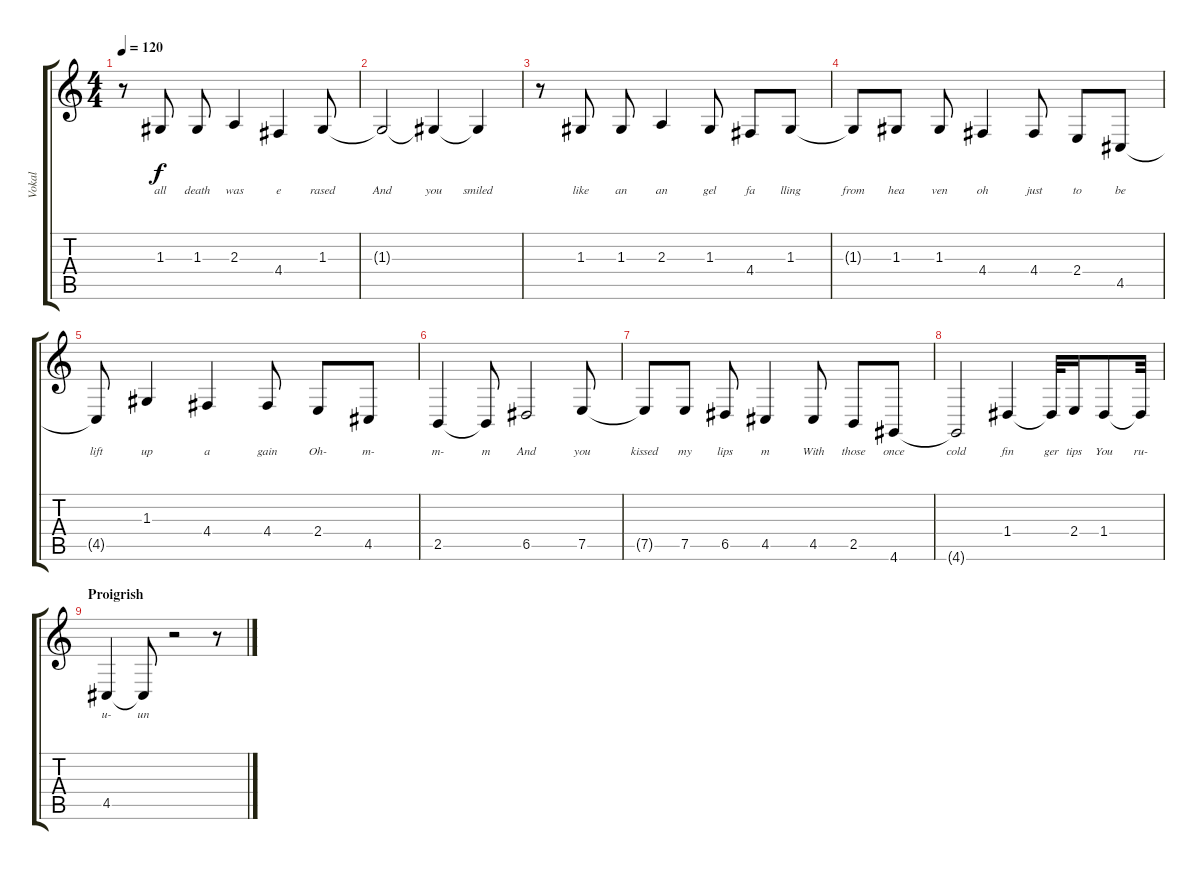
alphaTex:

\track ("Vokal" "Vokal") {instrument fx4atmosphere}
\staff {score tabs}
\tuning (E4 B3 G3 D3 A2 E2) {hide}
\ts (4 4)
\tempo 120
\clef g2
\ks c
r.8{dy f} 1.3.8{lyrics (0 "all") lyrics (1 "") lyrics (2 "") lyrics (3 "") lyrics (4 "")} 1.3.8{lyrics (0 "death") lyrics (1 "") lyrics (2 "") lyrics (3 "") lyrics (4 "")} 2.3.4{lyrics (0 "was") lyrics (1 "") lyrics (2 "") lyrics (3 "") lyrics (4 "")} 4.4.4{lyrics (0 "e") lyrics (1 "") lyrics (2 "") lyrics (3 "") lyrics (4 "")} 1.3.8{lyrics (0 "rased") lyrics (1 "") lyrics (2 "") lyrics (3 "") lyrics (4 "")} |
1.3{t}.2{lyrics (0 "And") lyrics (1 "") lyrics (2 "") lyrics (3 "") lyrics (4 "")} 1.3{t}.4{lyrics (0 "you") lyrics (1 "") lyrics (2 "") lyrics (3 "") lyrics (4 "")} 1.3{t}.4{lyrics (0 "smiled") lyrics (1 "") lyrics (2 "") lyrics (3 "") lyrics (4 "")} |
r.8 1.3.8{lyrics (0 "like") lyrics (1 "") lyrics (2 "") lyrics (3 "") lyrics (4 "")} 1.3.8{lyrics (0 "an") lyrics (1 "") lyrics (2 "") lyrics (3 "") lyrics (4 "")} 2.3.4{lyrics (0 "an") lyrics (1 "") lyrics (2 "") lyrics (3 "") lyrics (4 "")} 1.3.8{lyrics (0 "gel") lyrics (1 "") lyrics (2 "") lyrics (3 "") lyrics (4 "")} 4.4.8{lyrics (0 "fa") lyrics (1 "") lyrics (2 "") lyrics (3 "") lyrics (4 "")} 1.3.8{lyrics (0 "lling") lyrics (1 "") lyrics (2 "") lyrics (3 "") lyrics (4 "")} |
1.3{t}.8{lyrics (0 "from") lyrics (1 "") lyrics (2 "") lyrics (3 "") lyrics (4 "")} 1.3.8{lyrics (0 "hea") lyrics (1 "") lyrics (2 "") lyrics (3 "") lyrics (4 "")} 1.3.8{lyrics (0 "ven") lyrics (1 "") lyrics (2 "") lyrics (3 "") lyrics (4 "")} 4.4.4{lyrics (0 "oh") lyrics (1 "") lyrics (2 "") lyrics (3 "") lyrics (4 "")} 4.4.8{lyrics (0 "just") lyrics (1 "") lyrics (2 "") lyrics (3 "") lyrics (4 "")} 2.4.8{lyrics (0 "to") lyrics (1 "") lyrics (2 "") lyrics (3 "") lyrics (4 "")} 4.5.8{lyrics (0 "be") lyrics (1 "") lyrics (2 "") lyrics (3 "") lyrics (4 "")} |
4.5{t}.8{lyrics (0 "lift") lyrics (1 "") lyrics (2 "") lyrics (3 "") lyrics (4 "")} 1.3.4{lyrics (0 "up") lyrics (1 "") lyrics (2 "") lyrics (3 "") lyrics (4 "")} 4.4.4{lyrics (0 "a") lyrics (1 "") lyrics (2 "") lyrics (3 "") lyrics (4 "")} 4.4.8{lyrics (0 "gain") lyrics (1 "") lyrics (2 "") lyrics (3 "") lyrics (4 "")} 2.4.8{lyrics (0 "Oh-") lyrics (1 "") lyrics (2 "") lyrics (3 "") lyrics (4 "")} 4.5.8{lyrics (0 "m-") lyrics (1 "") lyrics (2 "") lyrics (3 "") lyrics (4 "")} |
2.5.4{lyrics (0 "m-") lyrics (1 "") lyrics (2 "") lyrics (3 "") lyrics (4 "")} 2.5{t}.8{lyrics (0 "m") lyrics (1 "") lyrics (2 "") lyrics (3 "") lyrics (4 "")} 6.5.2{lyrics (0 "And") lyrics (1 "") lyrics (2 "") lyrics (3 "") lyrics (4 "")} 7.5.8{lyrics (0 "you") lyrics (1 "") lyrics (2 "") lyrics (3 "") lyrics (4 "")} |
7.5{t}.8{lyrics (0 "kissed") lyrics (1 "") lyrics (2 "") lyrics (3 "") lyrics (4 "")} 7.5.8{lyrics (0 "my") lyrics (1 "") lyrics (2 "") lyrics (3 "") lyrics (4 "")} 6.5.8{lyrics (0 "lips") lyrics (1 "") lyrics (2 "") lyrics (3 "") lyrics (4 "")} 4.5.4{lyrics (0 "m") lyrics (1 "") lyrics (2 "") lyrics (3 "") lyrics (4 "")} 4.5.8{lyrics (0 "With") lyrics (1 "") lyrics (2 "") lyrics (3 "") lyrics (4 "")} 2.5.8{lyrics (0 "those") lyrics (1 "") lyrics (2 "") lyrics (3 "") lyrics (4 "")} 4.6.8{lyrics (0 "once") lyrics (1 "") lyrics (2 "") lyrics (3 "") lyrics (4 "")} |
4.6{t}.2{lyrics (0 "cold") lyrics (1 "") lyrics (2 "") lyrics (3 "") lyrics (4 "")} 1.4.4{lyrics (0 "fin") lyrics (1 "") lyrics (2 "") lyrics (3 "") lyrics (4 "")} 1.4{t}.32{lyrics (0 "ger") lyrics (1 "") lyrics (2 "") lyrics (3 "") lyrics (4 "")} 2.4.16{lyrics (0 "tips") lyrics (1 "") lyrics (2 "") lyrics (3 "") lyrics (4 "")} 1.4.8{lyrics (0 "You") lyrics (1 "") lyrics (2 "") lyrics (3 "") lyrics (4 "")} 1.4{t}.32{lyrics (0 "ru-") lyrics (1 "") lyrics (2 "") lyrics (3 "") lyrics (4 "")} |
\section ("" "Proigrish")
4.5.4{lyrics (0 "u-") lyrics (1 "") lyrics (2 "") lyrics (3 "") lyrics (4 "")} 4.5{t}.8{lyrics (0 "un") lyrics (1 "") lyrics (2 "") lyrics (3 "") lyrics (4 "")} r.2 r.8
